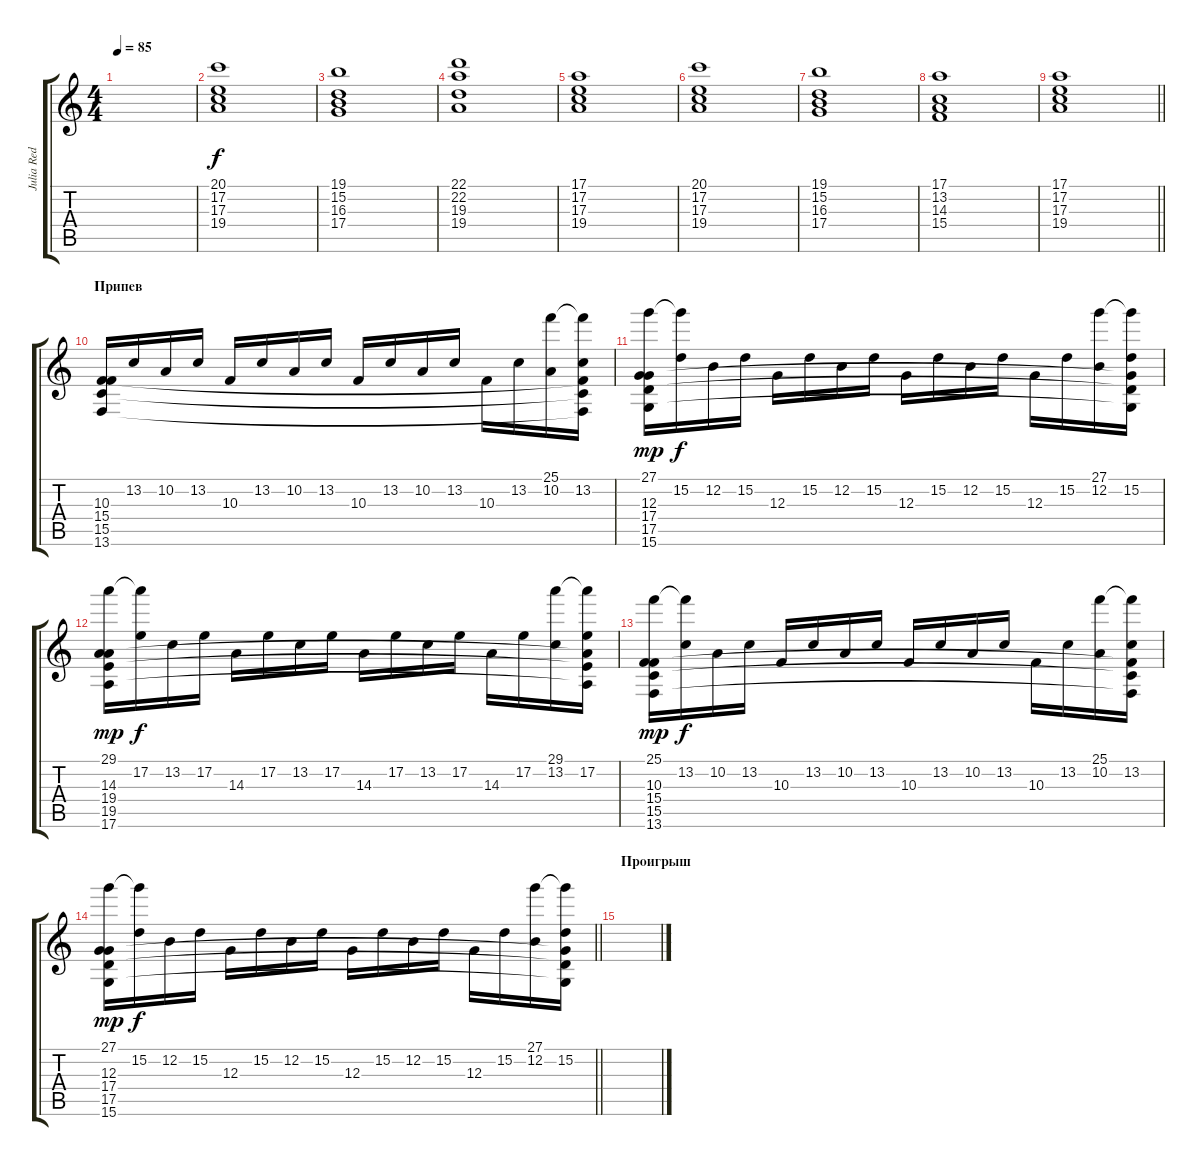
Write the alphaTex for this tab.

\track ("Julia Red" "Julia Red") {instrument pizzicatostrings}
\staff {score tabs}
\tuning (E4 B3 G3 D3 A2 E2) {hide}
\ts (4 4)
\tempo 85
\clef g2
\ks c
|
(20.1 17.2 17.3 19.4).1 |
(19.1 15.2 16.3 17.4).1 |
(22.1 22.2 19.3 19.4).1 |
(17.1 17.2 17.3 19.4).1 |
(20.1 17.2 17.3 19.4).1 |
(19.1 15.2 16.3 17.4).1 |
(17.1 13.2 14.3 15.4).1 |
\barLineRight lightlight
(17.1 17.2 17.3 19.4).1 |
\section ("" "Припев")
(10.3 15.4 15.5 13.6).16 13.2.16 10.2.16 13.2.16 10.3.16 13.2.16 10.2.16 13.2.16 10.3.16 13.2.16 10.2.16 13.2.16 10.3.16 13.2.16 (25.1 10.2).16 (25.1{t} 13.2 15.4{t} 15.5{t} 13.6{t}).16 |
(27.1 12.3 17.4 17.5 15.6).16{dy mp} (27.1{t} 15.2).16{dy f} 12.2.16 15.2.16 12.3.16 15.2.16 12.2.16 15.2.16 12.3.16 15.2.16 12.2.16 15.2.16 12.3.16 15.2.16 (27.1 12.2).16 (27.1{t} 15.2 17.4{t} 17.5{t} 15.6{t}).16 |
(29.1 14.3 19.4 19.5 17.6).16{dy mp} (29.1{t} 17.2).16{dy f} 13.2.16 17.2.16 14.3.16 17.2.16 13.2.16 17.2.16 14.3.16 17.2.16 13.2.16 17.2.16 14.3.16 17.2.16 (29.1 13.2).16 (29.1{t} 17.2 19.4{t} 19.5{t} 17.6{t}).16 |
(25.1 10.3 15.4 15.5 13.6).16{dy mp} (25.1{t} 13.2).16{dy f} 10.2.16 13.2.16 10.3.16 13.2.16 10.2.16 13.2.16 10.3.16 13.2.16 10.2.16 13.2.16 10.3.16 13.2.16 (25.1 10.2).16 (25.1{t} 13.2 15.4{t} 15.5{t} 13.6{t}).16 |
\barLineRight lightlight
(27.1 12.3 17.4 17.5 15.6).16{dy mp} (27.1{t} 15.2).16{dy f} 12.2.16 15.2.16 12.3.16 15.2.16 12.2.16 15.2.16 12.3.16 15.2.16 12.2.16 15.2.16 12.3.16 15.2.16 (27.1 12.2).16 (27.1{t} 15.2 17.4{t} 17.5{t} 15.6{t}).16 |
\section ("" "Проигрыш")
